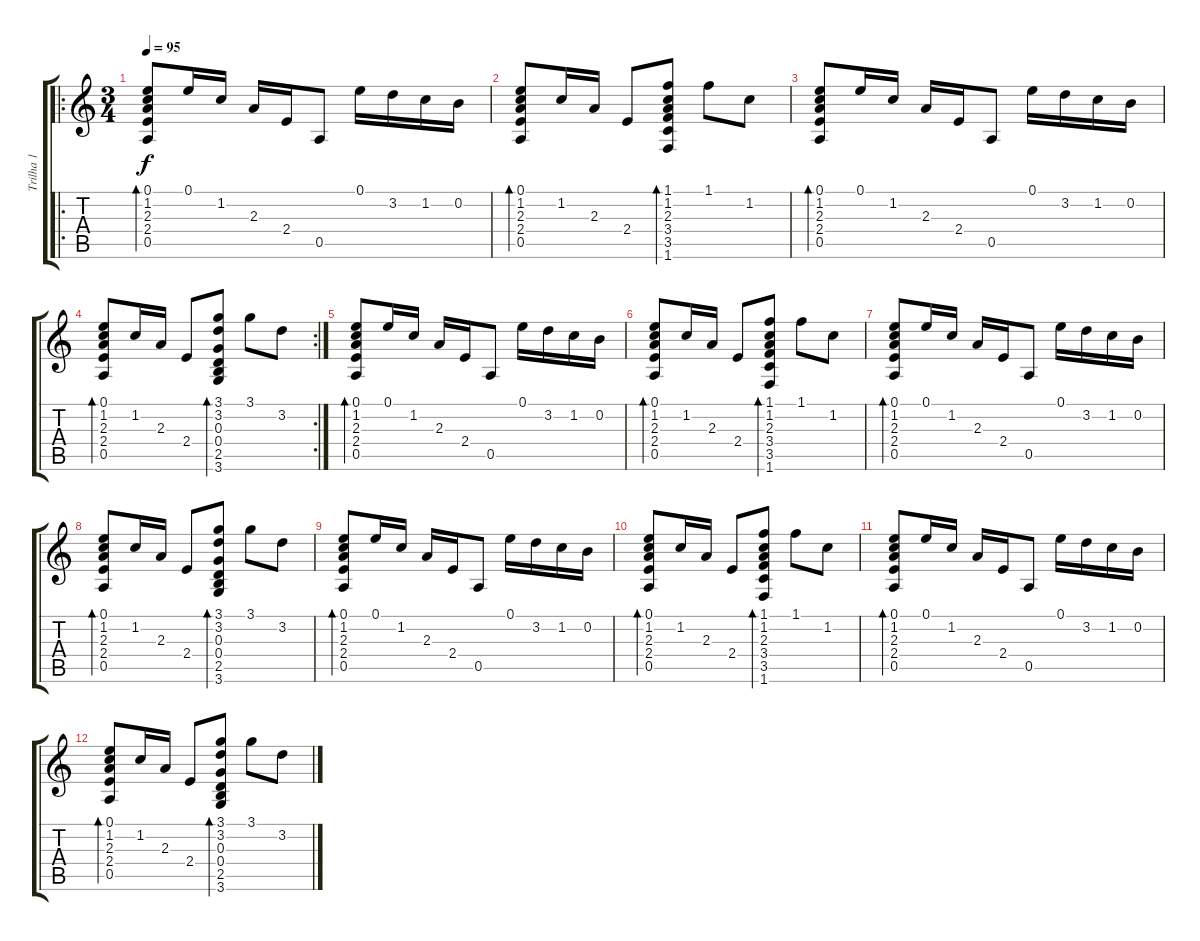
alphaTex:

\track ("Trilha 1" "Trilha 1") {instrument acousticguitarsteel}
\staff {score tabs}
\tuning (E4 B3 G3 D3 A2 E2) {hide}
\ro
\ts (3 4)
\tempo 95
\clef g2
\ks c
(0.1 1.2 2.3 2.4 0.5).8{bd 240 dy f} 0.1.16 1.2.16 2.3.16 2.4.16 0.5.8 0.1.16 3.2.16 1.2.16 0.2.16 |
(0.1 1.2 2.3 2.4 0.5).8{bd 240} 1.2.16 2.3.16 2.4.8 (1.1 1.2 2.3 3.4 3.5 1.6).8{bd 240} 1.1.8 1.2.8 |
(0.1 1.2 2.3 2.4 0.5).8{bd 240} 0.1.16 1.2.16 2.3.16 2.4.16 0.5.8 0.1.16 3.2.16 1.2.16 0.2.16 |
\rc 2
(0.1 1.2 2.3 2.4 0.5).8{bd 240} 1.2.16 2.3.16 2.4.8 (3.1 3.2 0.3 0.4 2.5 3.6).8{bd 240} 3.1.8 3.2.8 |
(0.1 1.2 2.3 2.4 0.5).8{bd 240} 0.1.16 1.2.16 2.3.16 2.4.16 0.5.8 0.1.16 3.2.16 1.2.16 0.2.16 |
(0.1 1.2 2.3 2.4 0.5).8{bd 240} 1.2.16 2.3.16 2.4.8 (1.1 1.2 2.3 3.4 3.5 1.6).8{bd 240} 1.1.8 1.2.8 |
(0.1 1.2 2.3 2.4 0.5).8{bd 240} 0.1.16 1.2.16 2.3.16 2.4.16 0.5.8 0.1.16 3.2.16 1.2.16 0.2.16 |
(0.1 1.2 2.3 2.4 0.5).8{bd 240} 1.2.16 2.3.16 2.4.8 (3.1 3.2 0.3 0.4 2.5 3.6).8{bd 240} 3.1.8 3.2.8 |
(0.1 1.2 2.3 2.4 0.5).8{bd 240} 0.1.16 1.2.16 2.3.16 2.4.16 0.5.8 0.1.16 3.2.16 1.2.16 0.2.16 |
(0.1 1.2 2.3 2.4 0.5).8{bd 240} 1.2.16 2.3.16 2.4.8 (1.1 1.2 2.3 3.4 3.5 1.6).8{bd 240} 1.1.8 1.2.8 |
(0.1 1.2 2.3 2.4 0.5).8{bd 240} 0.1.16 1.2.16 2.3.16 2.4.16 0.5.8 0.1.16 3.2.16 1.2.16 0.2.16 |
(0.1 1.2 2.3 2.4 0.5).8{bd 240} 1.2.16 2.3.16 2.4.8 (3.1 3.2 0.3 0.4 2.5 3.6).8{bd 240} 3.1.8 3.2.8
